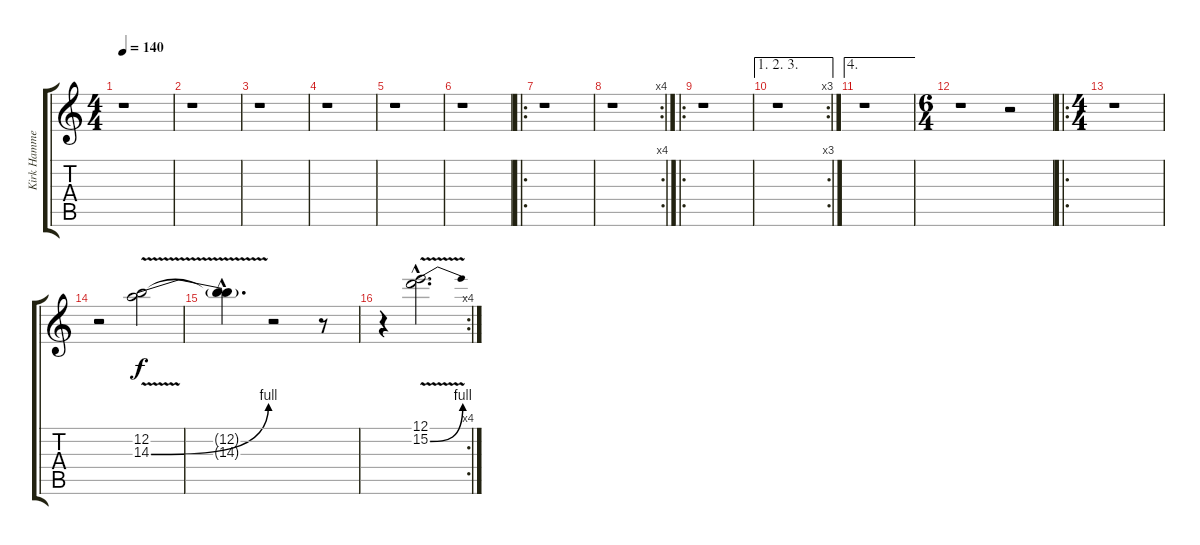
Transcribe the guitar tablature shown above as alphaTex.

\track ("Kirk Hammet (2nd guitar Dist)" "Kirk Hamme") {instrument distortionguitar}
\staff {score tabs}
\tuning (E4 B3 G3 D3 A2 E2) {hide}
\ts (4 4)
\tempo 140
\clef g2
\ks c
r.1{dy f} |
r.1 |
r.1 |
r.1 |
r.1 |
r.1 |
\ro
r.1 |
\rc 4
r.1 |
\ro
r.1 |
\ae (1 2 3)
\rc 3
r.1 |
\ae 4
r.1 |
\ts (6 4)
r.1 r.2 |
\ro
\ts (4 4)
r.1 |
r.2 (12.2 14.3{be (bend 0 0 60 4) v}).2{volume 12} |
(12.2{hac t} 14.3{hac t}).4{d} r.2 r.8 |
\rc 4
r.4 (12.1{hac} 15.2{be (bend 0 0 60 4) v hac}).2{d}
